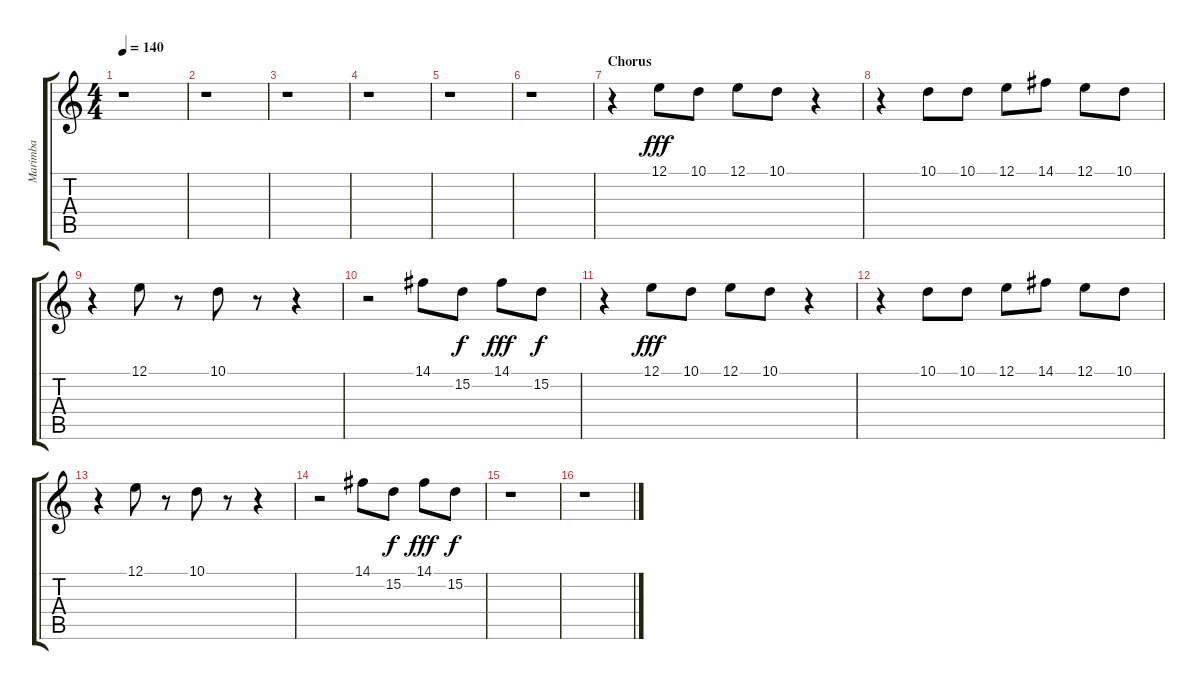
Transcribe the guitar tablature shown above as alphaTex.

\track ("Marimba" "Marimba") {instrument marimba}
\staff {score tabs}
\tuning (E4 B3 G3 D3 A2 E2) {hide}
\ts (4 4)
\tempo 140
\clef g2
\ks c
r.1{dy fff} |
r.1 |
r.1 |
r.1 |
r.1 |
r.1 |
\section ("" "Chorus")
r.4{volume 15} 12.1.8 10.1.8 12.1.8 10.1.8 r.4 |
r.4 10.1.8 10.1.8 12.1.8 14.1.8 12.1.8 10.1.8 |
r.4 12.1.8 r.8 10.1.8 r.8 r.4 |
r.2 14.1.8 15.2.8{dy f} 14.1.8{dy fff} 15.2.8{dy f} |
r.4 12.1.8{dy fff} 10.1.8 12.1.8 10.1.8 r.4 |
r.4 10.1.8 10.1.8 12.1.8 14.1.8 12.1.8 10.1.8 |
r.4 12.1.8 r.8 10.1.8 r.8 r.4 |
r.2 14.1.8 15.2.8{dy f} 14.1.8{dy fff} 15.2.8{dy f} |
r.1 |
r.1
